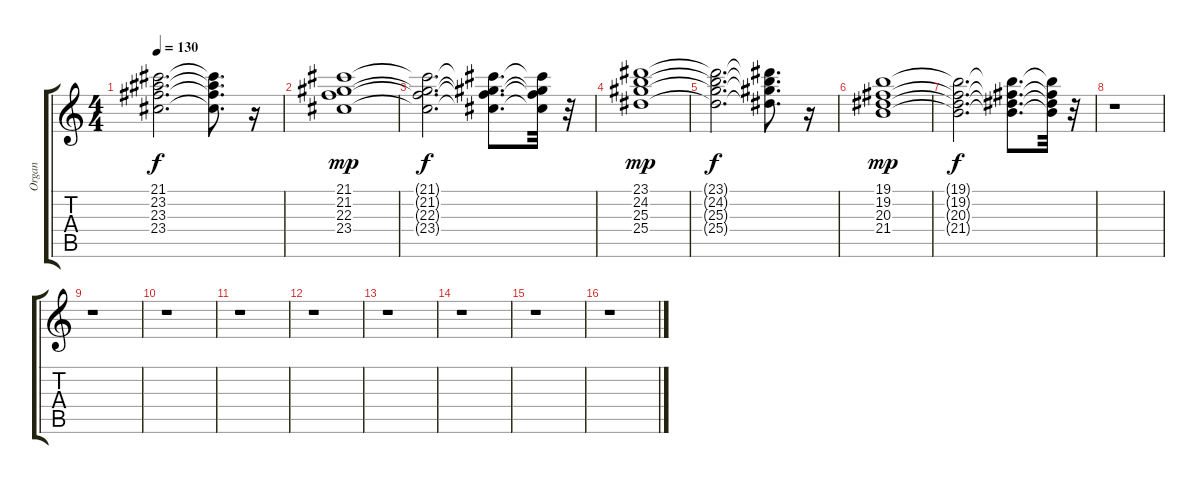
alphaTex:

\track ("Organ" "Organ") {instrument rockorgan}
\staff {score tabs}
\tuning (E4 B3 G3 D3 A2 E2) {hide}
\ts (4 4)
\tempo 130
\clef g2
\ks c
(21.1{t} 23.2{t} 23.3{t} 23.4{t}).2{d dy f} (21.1{t} 23.2{t} 23.3{t} 23.4{t}).8{d} r.16 |
(21.1 21.2 22.3 23.4).1{dy mp} |
(21.1{t} 21.2{t} 22.3{t} 23.4{t}).2{d dy f} (21.1{t} 21.2{t} 22.3{t} 23.4{t}).8{d} (21.1{t} 21.2{t} 22.3{t} 23.4{t}).32 r.32 |
(23.1 24.2 25.3 25.4).1{dy mp} |
(23.1{t} 24.2{t} 25.3{t} 25.4{t}).2{d dy f} (23.1{t} 24.2{t} 25.3{t} 25.4{t}).8{d} r.16 |
(19.1 19.2 20.3 21.4).1{dy mp} |
(19.1{t} 19.2{t} 20.3{t} 21.4{t}).2{d dy f} (19.1{t} 19.2{t} 20.3{t} 21.4{t}).8{d} (19.1{t} 19.2{t} 20.3{t} 21.4{t}).32 r.32 |
r.1 |
r.1 |
r.1 |
r.1 |
r.1 |
r.1 |
r.1 |
r.1 |
r.1
